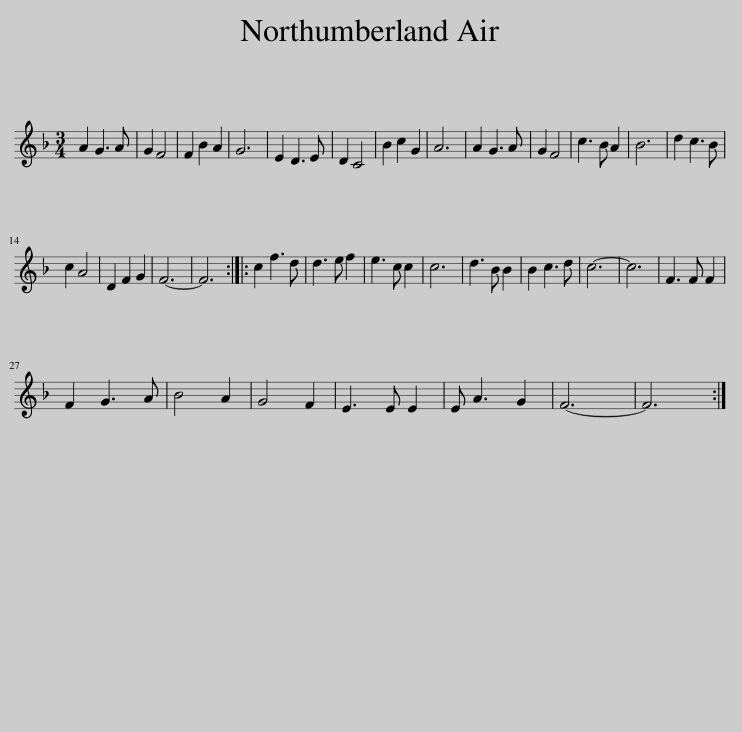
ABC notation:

X:1
L:1/8
M:3/4
I:linebreak $
K:F
V:1 treble
V:1
 A2 G3 A | G2 F4 | F2 B2 A2 | G6 | E2 D3 E | %5
 D2 C4 | B2 c2 G2 | A6 | A2 G3 A | G2 F4 | %10
 c3 B A2 | B6 | d2 c3 B |$ c2 A4 | D2 F2 G2 | %15
 F6- | F6 :: c2 f3 d | d3 e f2 | e3 c c2 | %20
 c6 | d3 B B2 | B2 c3 d | c6- | c6 | %25
 F3 F F2 |$ F2 G3 A | B4 A2 | G4 F2 | E3 E E2 | %30
 E A3 G2 | F6- | F6 :| %33
